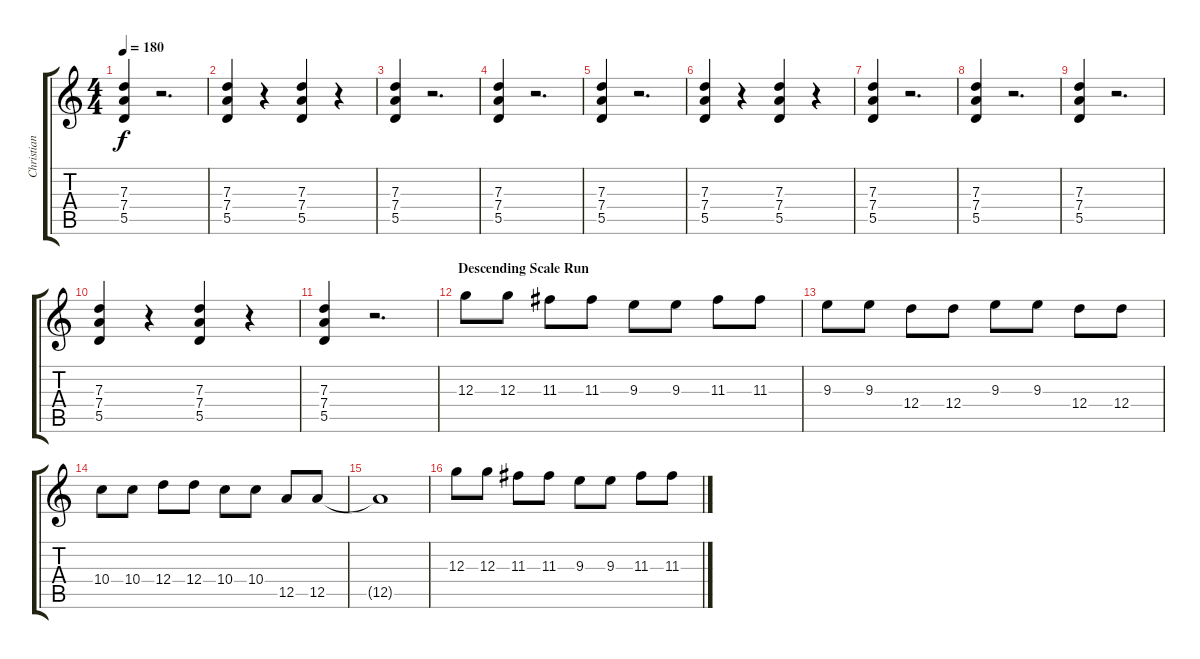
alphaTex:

\track ("Christian Livingstone" "Christian ") {instrument overdrivenguitar}
\staff {score tabs}
\tuning (E4 B3 G3 D3 A2 E2) {hide}
\ts (4 4)
\tempo 180
\clef g2
\ks c
(7.3 7.4 5.5).4{dy f} r.2{d} |
(7.3 7.4 5.5).4 r.4 (7.3 7.4 5.5).4 r.4 |
(7.3 7.4 5.5).4 r.2{d} |
(7.3 7.4 5.5).4 r.2{d} |
(7.3 7.4 5.5).4 r.2{d} |
(7.3 7.4 5.5).4 r.4 (7.3 7.4 5.5).4 r.4 |
(7.3 7.4 5.5).4 r.2{d} |
(7.3 7.4 5.5).4 r.2{d} |
(7.3 7.4 5.5).4 r.2{d} |
(7.3 7.4 5.5).4 r.4 (7.3 7.4 5.5).4 r.4 |
(7.3 7.4 5.5).4 r.2{d} |
\section ("" "Descending Scale Run")
12.3.8 12.3.8 11.3.8 11.3.8 9.3.8 9.3.8 11.3.8 11.3.8 |
9.3.8 9.3.8 12.4.8 12.4.8 9.3.8 9.3.8 12.4.8 12.4.8 |
10.4.8 10.4.8 12.4.8 12.4.8 10.4.8 10.4.8 12.5.8 12.5.8 |
12.5{t}.1 |
12.3.8 12.3.8 11.3.8 11.3.8 9.3.8 9.3.8 11.3.8 11.3.8
